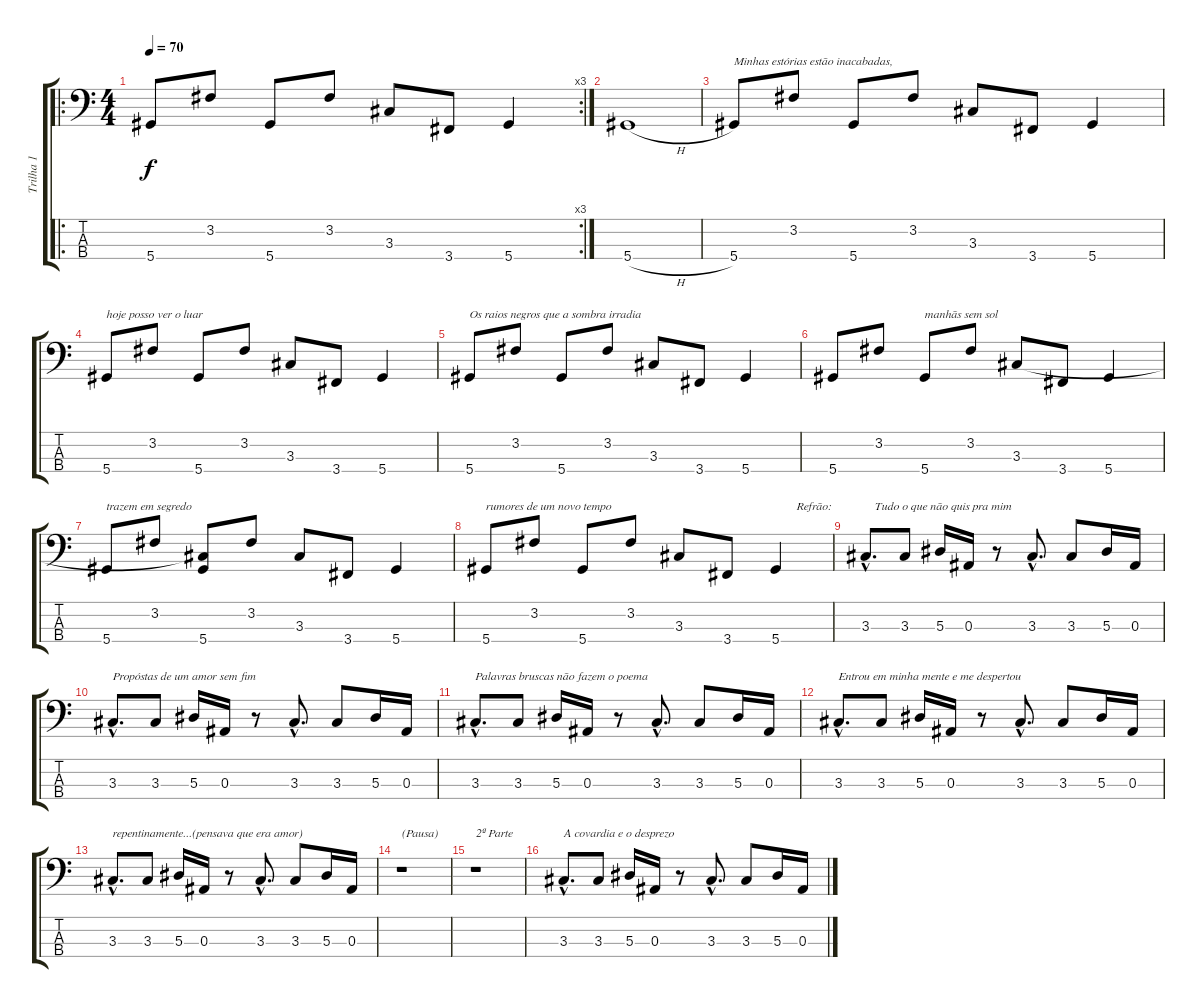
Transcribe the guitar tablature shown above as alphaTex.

\track ("Trilha 1" "Trilha 1") {instrument electricbassfinger}
\staff {score tabs}
\tuning (Ab2 Eb2 Bb1 Eb1) {hide}
\ro
\rc 3
\ts (4 4)
\tempo 70
\clef f4
\ks c
5.4.8{lyrics (0 "") lyrics (1 "") lyrics (2 "") lyrics (3 "") lyrics (4 "") dy f instrument electricbassfinger} 3.2.8 5.4.8 3.2.8 3.3.8 3.4.8 5.4.4 |
5.4{h}.1 |
5.4.8{txt "Minhas estórias estão inacabadas,  "} 3.2.8 5.4.8 3.2.8 3.3.8 3.4.8 5.4.4 |
5.4.8{txt "hoje posso ver o luar" lyrics (0 "") lyrics (1 "") lyrics (2 "") lyrics (3 "") lyrics (4 "")} 3.2.8 5.4.8 3.2.8 3.3.8 3.4.8 5.4.4 |
5.4.8{txt "Os raios negros que a sombra irradia"} 3.2.8 5.4.8 3.2.8 3.3.8 3.4.8 5.4.4 |
5.4.8 3.2.8 5.4.8{txt "manhãs sem sol"} 3.2.8 3.3.8 3.4.8 5.4.4 |
5.4.8{txt "trazem em segredo "} 3.2.8 (3.3{t} 5.4).8 3.2.8 3.3.8 3.4.8 5.4.4 |
5.4.8{txt "rumores de um novo tempo"} 3.2.8 5.4.8 3.2.8 3.3.8 3.4.8 5.4.4{txt "       Refrão:"} |
3.3{hac}.8{d txt "   Tudo o que não quis pra mim"} 3.3.8 5.3.16 0.3.16 r.8 3.3{hac}.8{d} 3.3.8 5.3.16 0.3.16 |
3.3{hac}.8{d txt "Propóstas de um amor sem fim "} 3.3.8 5.3.16 0.3.16 r.8 3.3{hac}.8{d} 3.3.8 5.3.16 0.3.16 |
3.3{hac}.8{d txt "Palavras bruscas não fazem o poema"} 3.3.8 5.3.16 0.3.16 r.8 3.3{hac}.8{d} 3.3.8 5.3.16 0.3.16 |
3.3{hac}.8{d txt "Entrou em minha mente e me despertou"} 3.3.8 5.3.16 0.3.16 r.8 3.3{hac}.8{d} 3.3.8 5.3.16 0.3.16 |
3.3{hac}.8{d txt "repentinamente...(pensava que era amor)"} 3.3.8 5.3.16 0.3.16 r.8 3.3{hac}.8{d} 3.3.8 5.3.16 0.3.16 |
r.1{txt "(Pausa)"} |
r.1{txt "2ª Parte"} |
3.3{hac}.8{d txt "A covardia e o desprezo"} 3.3.8 5.3.16 0.3.16 r.8 3.3{hac}.8{d} 3.3.8 5.3.16 0.3.16
